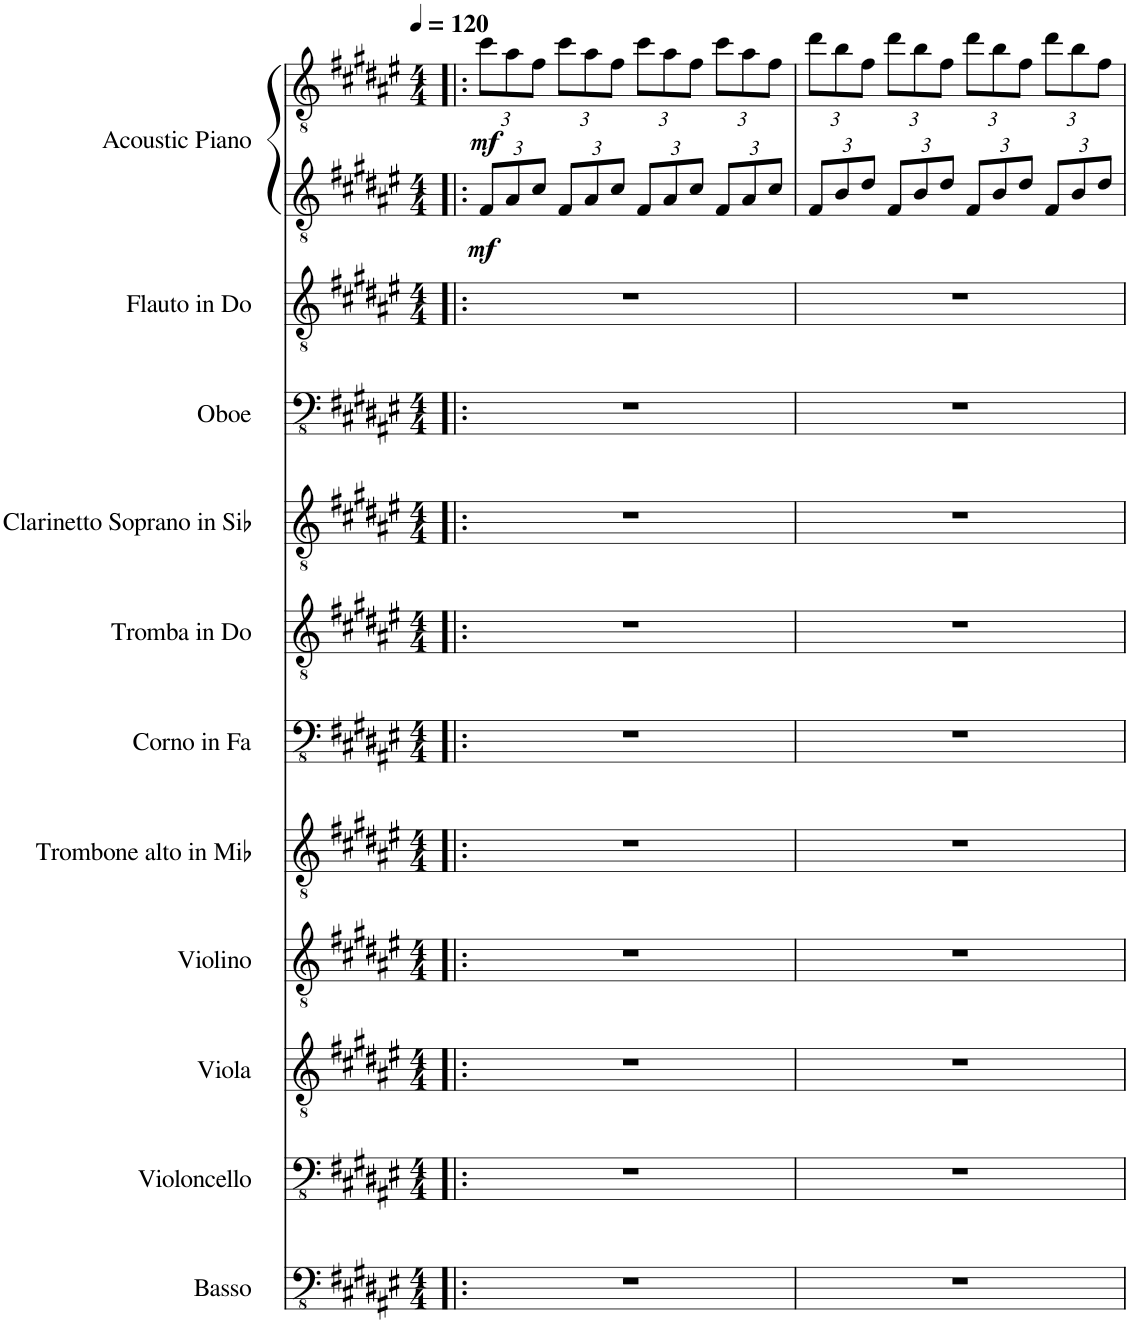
**kern	**kern	**kern	**kern	**kern	**kern	**kern	**kern	**kern	**kern	**kern	**kern	**dynam
*part11	*part10	*part9	*part8	*part7	*part6	*part5	*part4	*part3	*part2	*part1	*part1	*part1
*staff12	*staff11	*staff10	*staff9	*staff8	*staff7	*staff6	*staff5	*staff4	*staff3	*staff2	*staff1	*staff1/2
*I"Basso	*I"Violoncello	*I"Viola	*I"Violino	*I"Trombone alto in Mib	*I"Corno in Fa	*I"Tromba in Do	*I"Clarinetto Soprano in Sib	*I"Oboe	*I"Flauto in Do	*I"Acoustic Piano	*	*
*	*I'Vc	*I'Vla	*I'Vln	*I'Trb	*	*	*I'Cl	*I'Ob	*I'Fl	*I'Pno	*	*
*clefFv4	*clefFv4	*clefGv2	*clefGv2	*clefGv2	*clefFv4	*clefGv2	*clefGv2	*clefFv4	*clefGv2	*clefGv2	*clefGv2	*
*Trd7c12	*	*	*	*	*Trd4c7	*Trd1c2	*Trd1c2	*	*	*	*	*
*k[f#c#g#d#a#e#]	*k[f#c#g#d#a#e#]	*k[f#c#g#d#a#e#]	*k[f#c#g#d#a#e#]	*k[f#c#g#d#a#e#]	*k[f#c#g#d#a#e#]	*k[f#c#g#d#a#e#]	*k[f#c#g#d#a#e#]	*k[f#c#g#d#a#e#]	*k[f#c#g#d#a#e#]	*k[f#c#g#d#a#e#]	*k[f#c#g#d#a#e#]	*
*M4/4	*M4/4	*M4/4	*M4/4	*M4/4	*M4/4	*M4/4	*M4/4	*M4/4	*M4/4	*M4/4	*M4/4	*
*MM120	*MM120	*MM120	*MM120	*MM120	*MM120	*MM120	*MM120	*MM120	*MM120	*MM120	*MM120	*
*	*	*	*	*	*	*	*	*	*	*Xbrackettup	*Xbrackettup	*
=1!|:	=1!|:	=1!|:	=1!|:	=1!|:	=1!|:	=1!|:	=1!|:	=1!|:	=1!|:	=1!|:	=1!|:	=1!|:
!	!	!	!	!	!	!	!	!	!	!	!	!LO:DY:b=2
!	!	!	!	!	!	!	!	!	!	!	!	!LO:DY:n=1:b
1r	1r	1r	1r	1r	1r	1r	1r	1r	1r	12F#/L	12cc#\L	mf mf
.	.	.	.	.	.	.	.	.	.	12A#/	12a#\	.
.	.	.	.	.	.	.	.	.	.	12c#/J	12f#\J	.
.	.	.	.	.	.	.	.	.	.	12F#/L	12cc#\L	.
.	.	.	.	.	.	.	.	.	.	12A#/	12a#\	.
.	.	.	.	.	.	.	.	.	.	12c#/J	12f#\J	.
.	.	.	.	.	.	.	.	.	.	12F#/L	12cc#\L	.
.	.	.	.	.	.	.	.	.	.	12A#/	12a#\	.
.	.	.	.	.	.	.	.	.	.	12c#/J	12f#\J	.
.	.	.	.	.	.	.	.	.	.	12F#/L	12cc#\L	.
.	.	.	.	.	.	.	.	.	.	12A#/	12a#\	.
.	.	.	.	.	.	.	.	.	.	12c#/J	12f#\J	.
=2	=2	=2	=2	=2	=2	=2	=2	=2	=2	=2	=2	=2
1r	1r	1r	1r	1r	1r	1r	1r	1r	1r	12F#/L	12dd#\L	.
.	.	.	.	.	.	.	.	.	.	12B/	12b\	.
.	.	.	.	.	.	.	.	.	.	12d#/J	12f#\J	.
.	.	.	.	.	.	.	.	.	.	12F#/L	12dd#\L	.
.	.	.	.	.	.	.	.	.	.	12B/	12b\	.
.	.	.	.	.	.	.	.	.	.	12d#/J	12f#\J	.
.	.	.	.	.	.	.	.	.	.	12F#/L	12dd#\L	.
.	.	.	.	.	.	.	.	.	.	12B/	12b\	.
.	.	.	.	.	.	.	.	.	.	12d#/J	12f#\J	.
.	.	.	.	.	.	.	.	.	.	12F#/L	12dd#\L	.
.	.	.	.	.	.	.	.	.	.	12B/	12b\	.
.	.	.	.	.	.	.	.	.	.	12d#/J	12f#\J	.
=	=	=	=	=	=	=	=	=	=	=	=	=
*-	*-	*-	*-	*-	*-	*-	*-	*-	*-	*-	*-	*-
